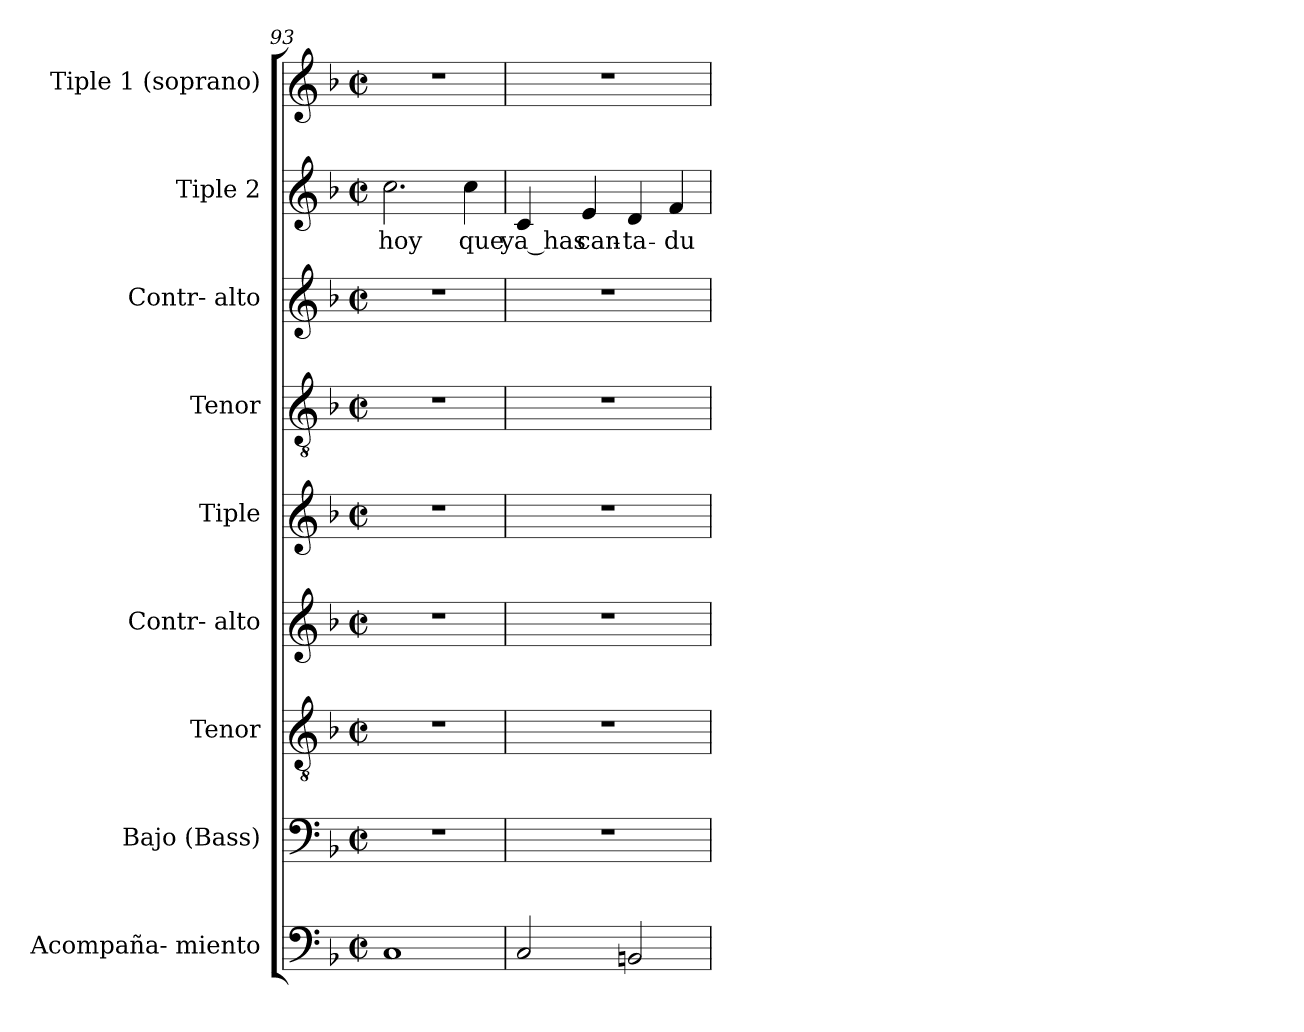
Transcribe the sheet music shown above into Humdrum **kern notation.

**kern	**kern	**kern	**kern	**kern	**kern	**kern	**kern	**text	**kern
*part9	*part8	*part7	*part6	*part5	*part4	*part3	*part2	*part2	*part1
*staff9	*staff8	*staff7	*staff6	*staff5	*staff4	*staff3	*staff2	*staff2	*staff1
*I"Acompaña- miento	*I"Bajo (Bass)	*I"Tenor	*I"Contr- alto	*I"Tiple	*I"Tenor	*I"Contr- alto	*I"Tiple 2	*	*I"Tiple 1 (soprano)
*	*I'B.	*I'T.	*I'A.	*	*I'T.	*I'A.	*	*	*I'S.
*clefF4	*clefF4	*clefGv2	*clefG2	*clefG2	*clefGv2	*clefG2	*clefG2	*	*clefG2
*	*	*ITrd7c12	*	*	*ITrd7c12	*	*	*	*
*k[b-]	*k[b-]	*k[b-]	*k[b-]	*k[b-]	*k[b-]	*k[b-]	*k[b-]	*	*k[b-]
*F:	*F:	*F:	*F:	*F:	*F:	*F:	*F:	*	*F:
*M2/2	*M2/2	*M2/2	*M2/2	*M2/2	*M2/2	*M2/2	*M2/2	*	*M2/2
*met(c|)	*met(c|)	*met(c|)	*met(c|)	*met(c|)	*met(c|)	*met(c|)	*met(c|)	*	*met(c|)
=93	=93	=93	=93	=93	=93	=93	=93	=93	=93
!	!	!	!	!	!	!	!	!LO:LY:b:color=#000000	!
1Ci	1r	1r	1r	1r	1r	1r	2.cci\	hoy	1r
!	!	!	!	!	!	!	!	!LO:LY:b:color=#000000	!
.	.	.	.	.	.	.	4cci\	que	.
=94	=94	=94	=94	=94	=94	=94	=94	=94	=94
!	!	!	!	!	!	!	!	!LO:LY:b:color=#000000	!
2Ci/	1r	1r	1r	1r	1r	1r	4ci/	ya_has	1r
!	!	!	!	!	!	!	!	!LO:LY:b:color=#000000	!
.	.	.	.	.	.	.	4ei/	can-	.
!	!	!	!	!	!	!	!	!LO:LY:b:color=#000000	!
2BBni/	.	.	.	.	.	.	4di/	-ta-	.
!	!	!	!	!	!	!	!	!LO:LY:b:color=#000000	!
.	.	.	.	.	.	.	4fi/	-du	.
=	=	=	=	=	=	=	=	=	=
*-	*-	*-	*-	*-	*-	*-	*-	*-	*-
